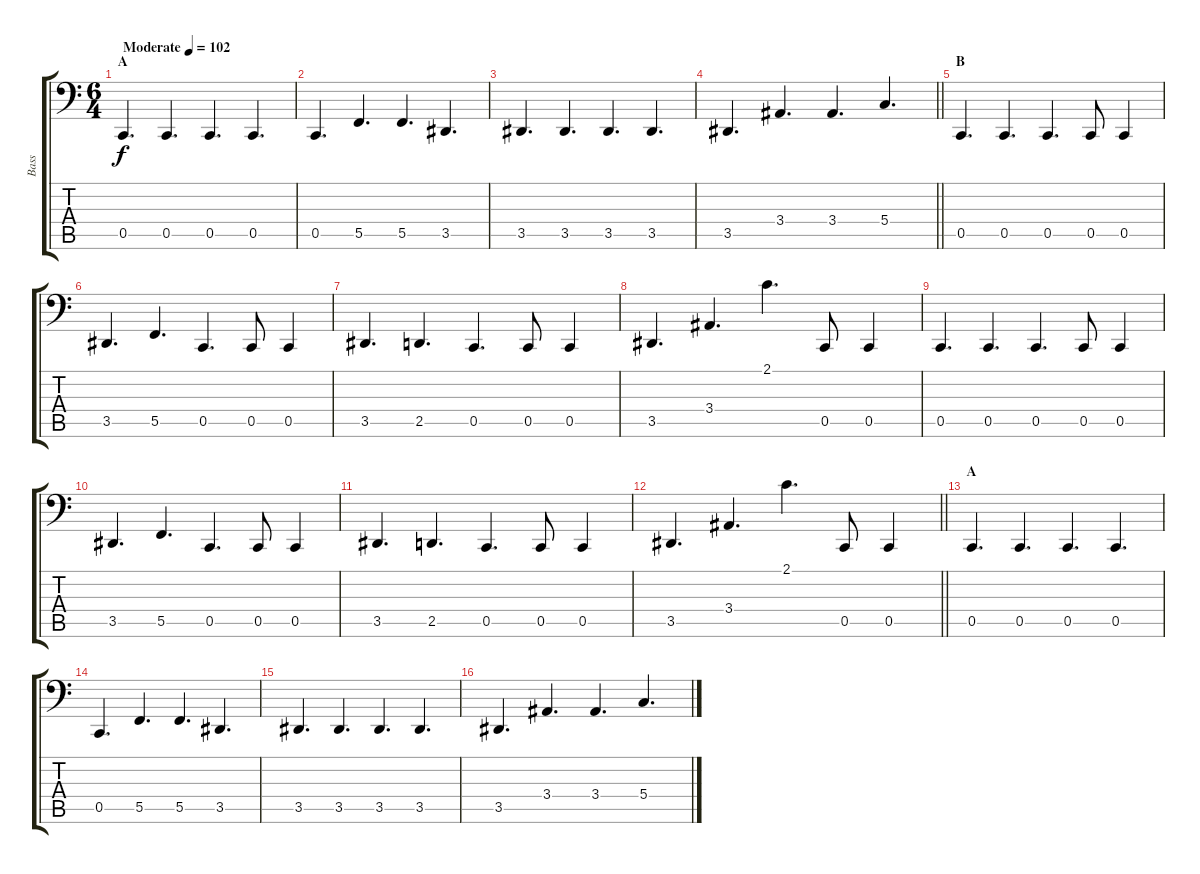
\track ("Bass" "Bass") {instrument electricbasspick}
\staff {score tabs}
\tuning (Bb2 F2 C2 G1 C1 A0) {hide}
\ts (6 4)
\section ("" "A")
\tempo (102 "Moderate")
\clef f4
\ks c
0.5.4{d dy f instrument electricbasspick} 0.5.4{d} 0.5.4{d} 0.5.4{d} |
0.5.4{d} 5.5.4{d} 5.5.4{d} 3.5.4{d} |
3.5.4{d} 3.5.4{d} 3.5.4{d} 3.5.4{d} |
\barLineRight lightlight
3.5.4{d} 3.4.4{d} 3.4.4{d} 5.4.4{d} |
\section ("" "B")
0.5.4{d} 0.5.4{d} 0.5.4{d} 0.5.8 0.5.4 |
3.5.4{d} 5.5.4{d} 0.5.4{d} 0.5.8 0.5.4 |
3.5.4{d} 2.5.4{d} 0.5.4{d} 0.5.8 0.5.4 |
3.5.4{d} 3.4.4{d} 2.1.4{d} 0.5.8 0.5.4 |
0.5.4{d} 0.5.4{d} 0.5.4{d} 0.5.8 0.5.4 |
3.5.4{d} 5.5.4{d} 0.5.4{d} 0.5.8 0.5.4 |
3.5.4{d} 2.5.4{d} 0.5.4{d} 0.5.8 0.5.4 |
\barLineRight lightlight
3.5.4{d} 3.4.4{d} 2.1.4{d} 0.5.8 0.5.4 |
\section ("" "A")
0.5.4{d} 0.5.4{d} 0.5.4{d} 0.5.4{d} |
0.5.4{d} 5.5.4{d} 5.5.4{d} 3.5.4{d} |
3.5.4{d} 3.5.4{d} 3.5.4{d} 3.5.4{d} |
3.5.4{d} 3.4.4{d} 3.4.4{d} 5.4.4{d}
